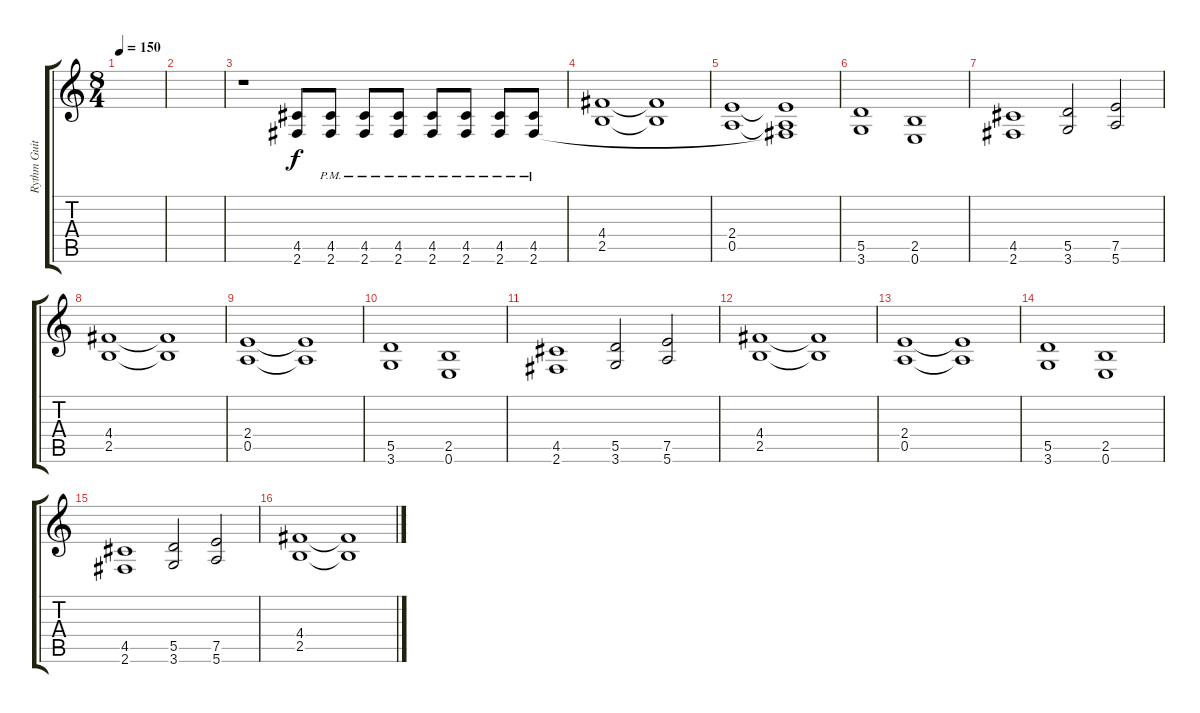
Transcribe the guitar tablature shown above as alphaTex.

\track ("Rythm Guitar" "Rythm Guit") {instrument distortionguitar}
\staff {score tabs}
\tuning (E4 B3 G3 D3 A2 E2) {hide}
\ts (8 4)
\tempo 150
\clef g2
\ks c
|
|
r.1 (4.5 2.6).8 (4.5{pm} 2.6{pm}).8 (4.5{pm} 2.6{pm}).8 (4.5{pm} 2.6{pm}).8 (4.5{pm} 2.6{pm}).8 (4.5{pm} 2.6{pm}).8 (4.5{pm} 2.6{pm}).8 (4.5{pm} 2.6{pm}).8 |
(4.4 2.5).1 (4.4{t} 2.5{t}).1 |
(2.4 0.5).1 (2.4{t} 0.5{t} 2.6{t}).1 |
(5.5 3.6).1 (2.5 0.6).1 |
(4.5 2.6).1 (5.5 3.6).2 (7.5 5.6).2 |
(4.4 2.5).1 (4.4{t} 2.5{t}).1 |
(2.4 0.5).1 (2.4{t} 0.5{t}).1 |
(5.5 3.6).1 (2.5 0.6).1 |
(4.5 2.6).1 (5.5 3.6).2 (7.5 5.6).2 |
(4.4 2.5).1 (4.4{t} 2.5{t}).1 |
(2.4 0.5).1 (2.4{t} 0.5{t}).1 |
(5.5 3.6).1 (2.5 0.6).1 |
(4.5 2.6).1 (5.5 3.6).2 (7.5 5.6).2 |
(4.4 2.5).1 (4.4{t} 2.5{t}).1
